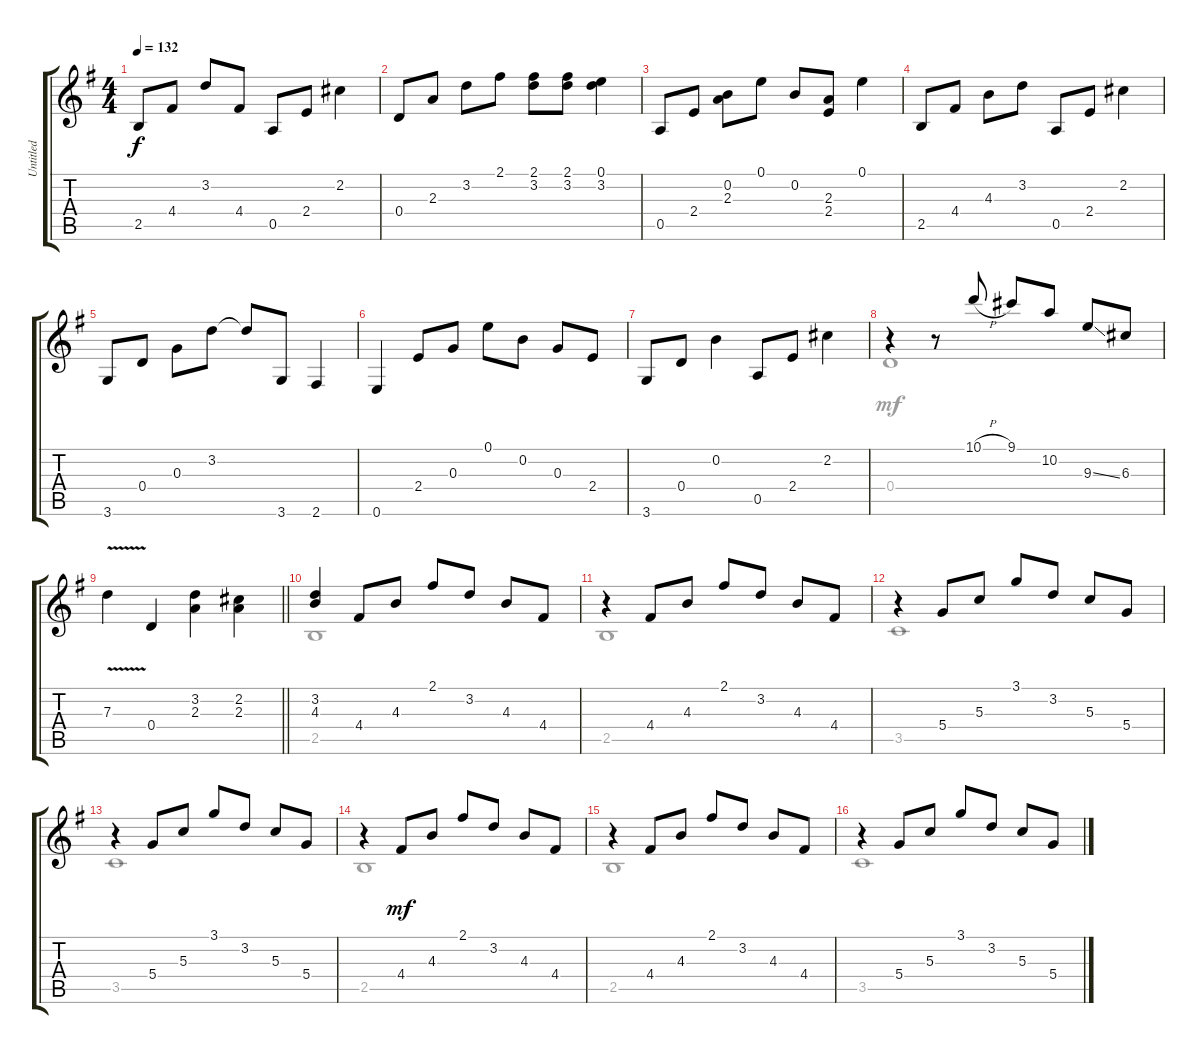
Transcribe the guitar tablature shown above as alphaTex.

\track ("Untitled" "Untitled") {instrument acousticguitarnylon}
\staff {score tabs}
\tuning (E4 B3 G3 D3 A2 E2) {hide}
\voice
\ts (4 4)
\tempo 132
\clef g2
\ks g
2.5.8{dy f} 4.4.8 3.2.8 4.4.8 0.5.8 2.4.8 2.2.4 |
0.4.8 2.3.8 3.2.8 2.1.8 (2.1 3.2).8 (2.1 3.2).8 (0.1 3.2).4 |
0.5.8 2.4.8 (0.2 2.3).8 0.1.8 0.2.8 (2.3 2.4).8 0.1.4 |
2.5.8 4.4.8 4.3.8 3.2.8 0.5.8 2.4.8 2.2.4 |
3.6.8 0.4.8 0.3.8 3.2.8 3.2{t}.8 3.6.8 2.6.4 |
0.6.4 2.4.8 0.3.8 0.1.8 0.2.8 0.3.8 2.4.8 |
3.6.8 0.4.8 0.2.4 0.5.8 2.4.8 2.2.4 |
r.4 r.8 10.1{h}.8 9.1.8 10.2.8 9.3{ss}.8 6.3.8 |
\barLineRight lightlight
7.3{v}.4 0.4.4 (3.2 2.3).4 (2.2 2.3).4 |
(3.2 4.3).4 4.4.8 4.3.8 2.1.8 3.2.8 4.3.8 4.4.8 |
r.4 4.4.8 4.3.8 2.1.8 3.2.8 4.3.8 4.4.8 |
r.4 5.4.8 5.3.8 3.1.8 3.2.8 5.3.8 5.4.8 |
r.4 5.4.8 5.3.8 3.1.8 3.2.8 5.3.8 5.4.8 |
r.4 4.4.8{dy mf} 4.3.8 2.1.8 3.2.8 4.3.8 4.4.8 |
r.4 4.4.8 4.3.8 2.1.8 3.2.8 4.3.8 4.4.8 |
r.4 5.4.8 5.3.8 3.1.8 3.2.8 5.3.8 5.4.8
\voice
\clef g2
\ottava regular
\simile none
\ks g
|
|
|
|
|
|
|
0.4.1 |
\barLineRight lightlight
|
2.5.1 |
2.5.1 |
3.5.1 |
3.5.1 |
2.5.1{dy mf} |
2.5.1 |
3.5.1
